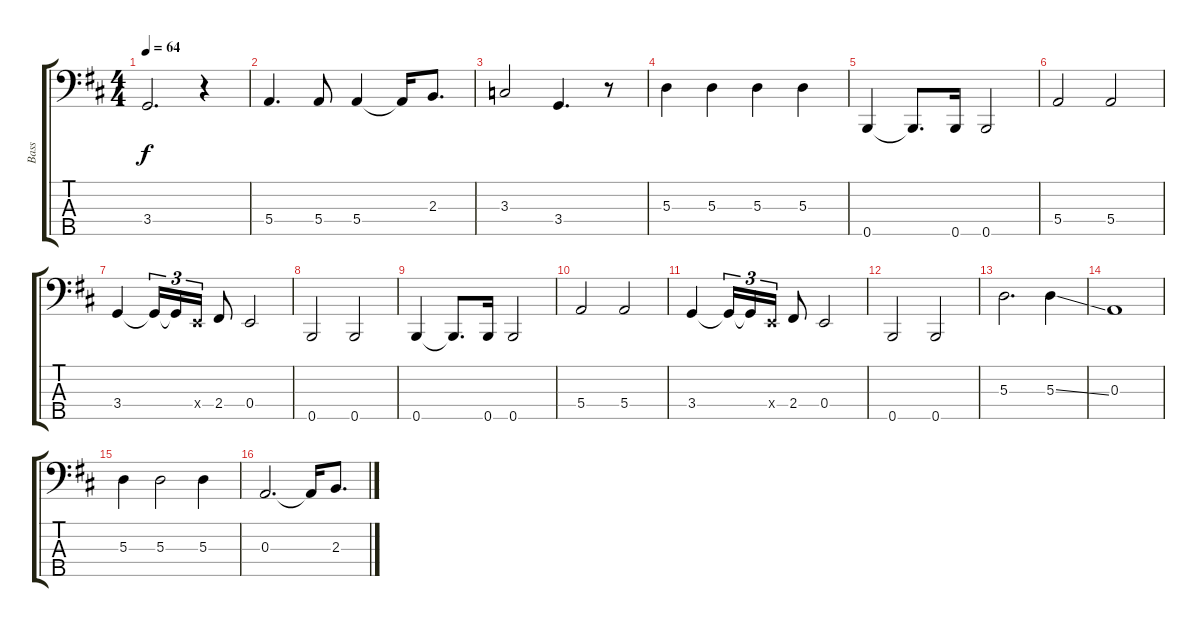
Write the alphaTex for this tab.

\track ("Bass" "Bass") {instrument electricbasspick}
\staff {score tabs}
\tuning (G2 D2 A1 E1 B0) {hide}
\ts (4 4)
\tempo 64
\clef f4
\ks d
3.4.2{d dy f} r.4 |
5.4.4{d} 5.4.8 5.4.4 5.4{t}.16 2.3.8{d} |
3.3.2 3.4.4{d} r.8 |
5.3.4 5.3.4 5.3.4 5.3.4 |
0.5.4 0.5{t}.8{d} 0.5.16 0.5.2 |
5.4.2 5.4.2 |
3.4.4 3.4{t}.16{tu (3 2)} 3.4{t}.16{tu (3 2)} 0.4{x}.16{tu (3 2)} 2.4.8 0.4.2 |
0.5.2 0.5.2 |
0.5.4 0.5{t}.8{d} 0.5.16 0.5.2 |
5.4.2 5.4.2 |
3.4.4 3.4{t}.16{tu (3 2)} 3.4{t}.16{tu (3 2)} 0.4{x}.16{tu (3 2)} 2.4.8 0.4.2 |
0.5.2 0.5.2 |
5.3.2{d} 5.3{ss}.4 |
0.3.1 |
5.3.4 5.3.2 5.3.4 |
0.3.2{d} 0.3{t}.16 2.3.8{d}
